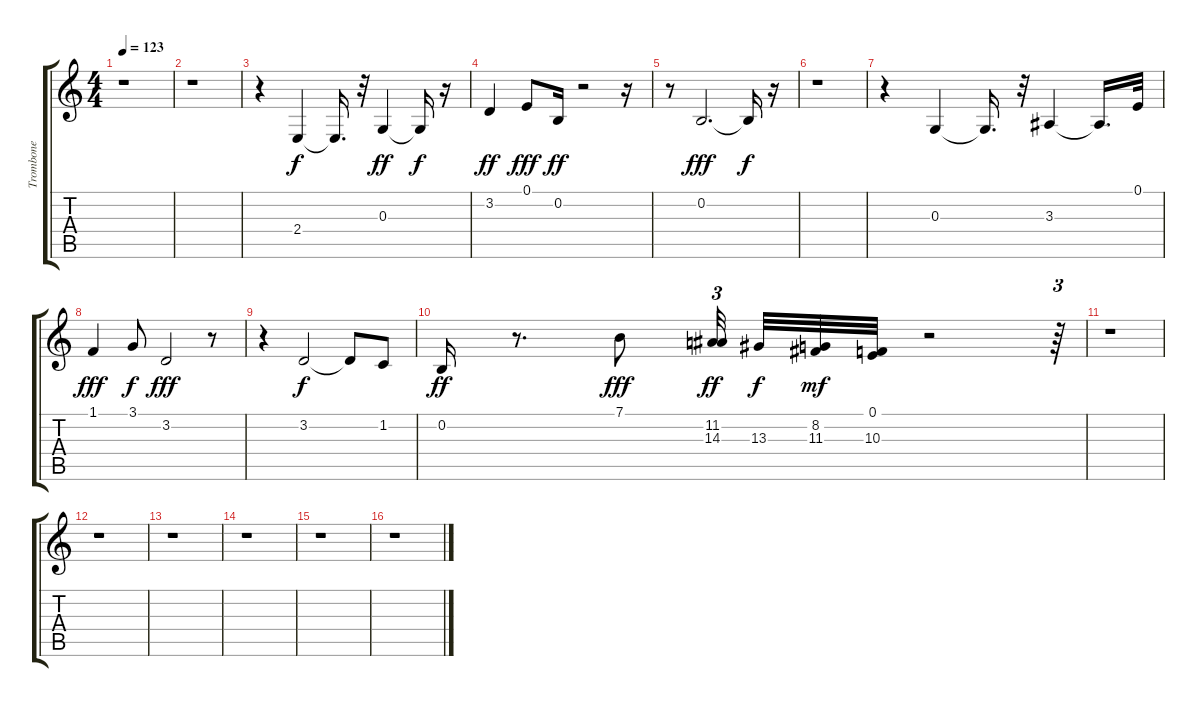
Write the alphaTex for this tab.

\track ("Trombone" "Trombone") {instrument trombone}
\staff {score tabs}
\tuning (E4 B3 G3 D3 A2 E2) {hide}
\ts (4 4)
\tempo 123
\clef g2
\ks c
r.1{dy f} |
r.1 |
r.4 2.4.4 2.4{t}.16{d} r.32 0.3.4{dy ff} 0.3{t}.16{dy f} r.16 |
3.2.4{dy ff} 0.1.8{dy fff} 0.2.16{dy ff} r.2 r.16 |
r.8 0.2.2{d dy fff} 0.2{t}.16{dy f} r.16 |
r.1 |
r.4 0.3.4 0.3{t}.16{d} r.32 3.3.4 3.3{t}.16{d} 0.1.32 |
1.1.4{dy fff} 3.1.8{dy f} 3.2.2{dy fff} r.8 |
r.4 3.2.2{dy f} 3.2{t}.8 1.2.8 |
0.2.16{dy ff} r.8{d} 7.1.8{dy fff} (11.2 14.3).32{tu (3 2) dy ff beam splitsecondary} 13.3.32{dy f} (8.2 11.3).32{dy mf} (0.1 10.3).32 r.2 r.64{tu (3 2)} |
r.1 |
r.1 |
r.1 |
r.1 |
r.1 |
r.1
